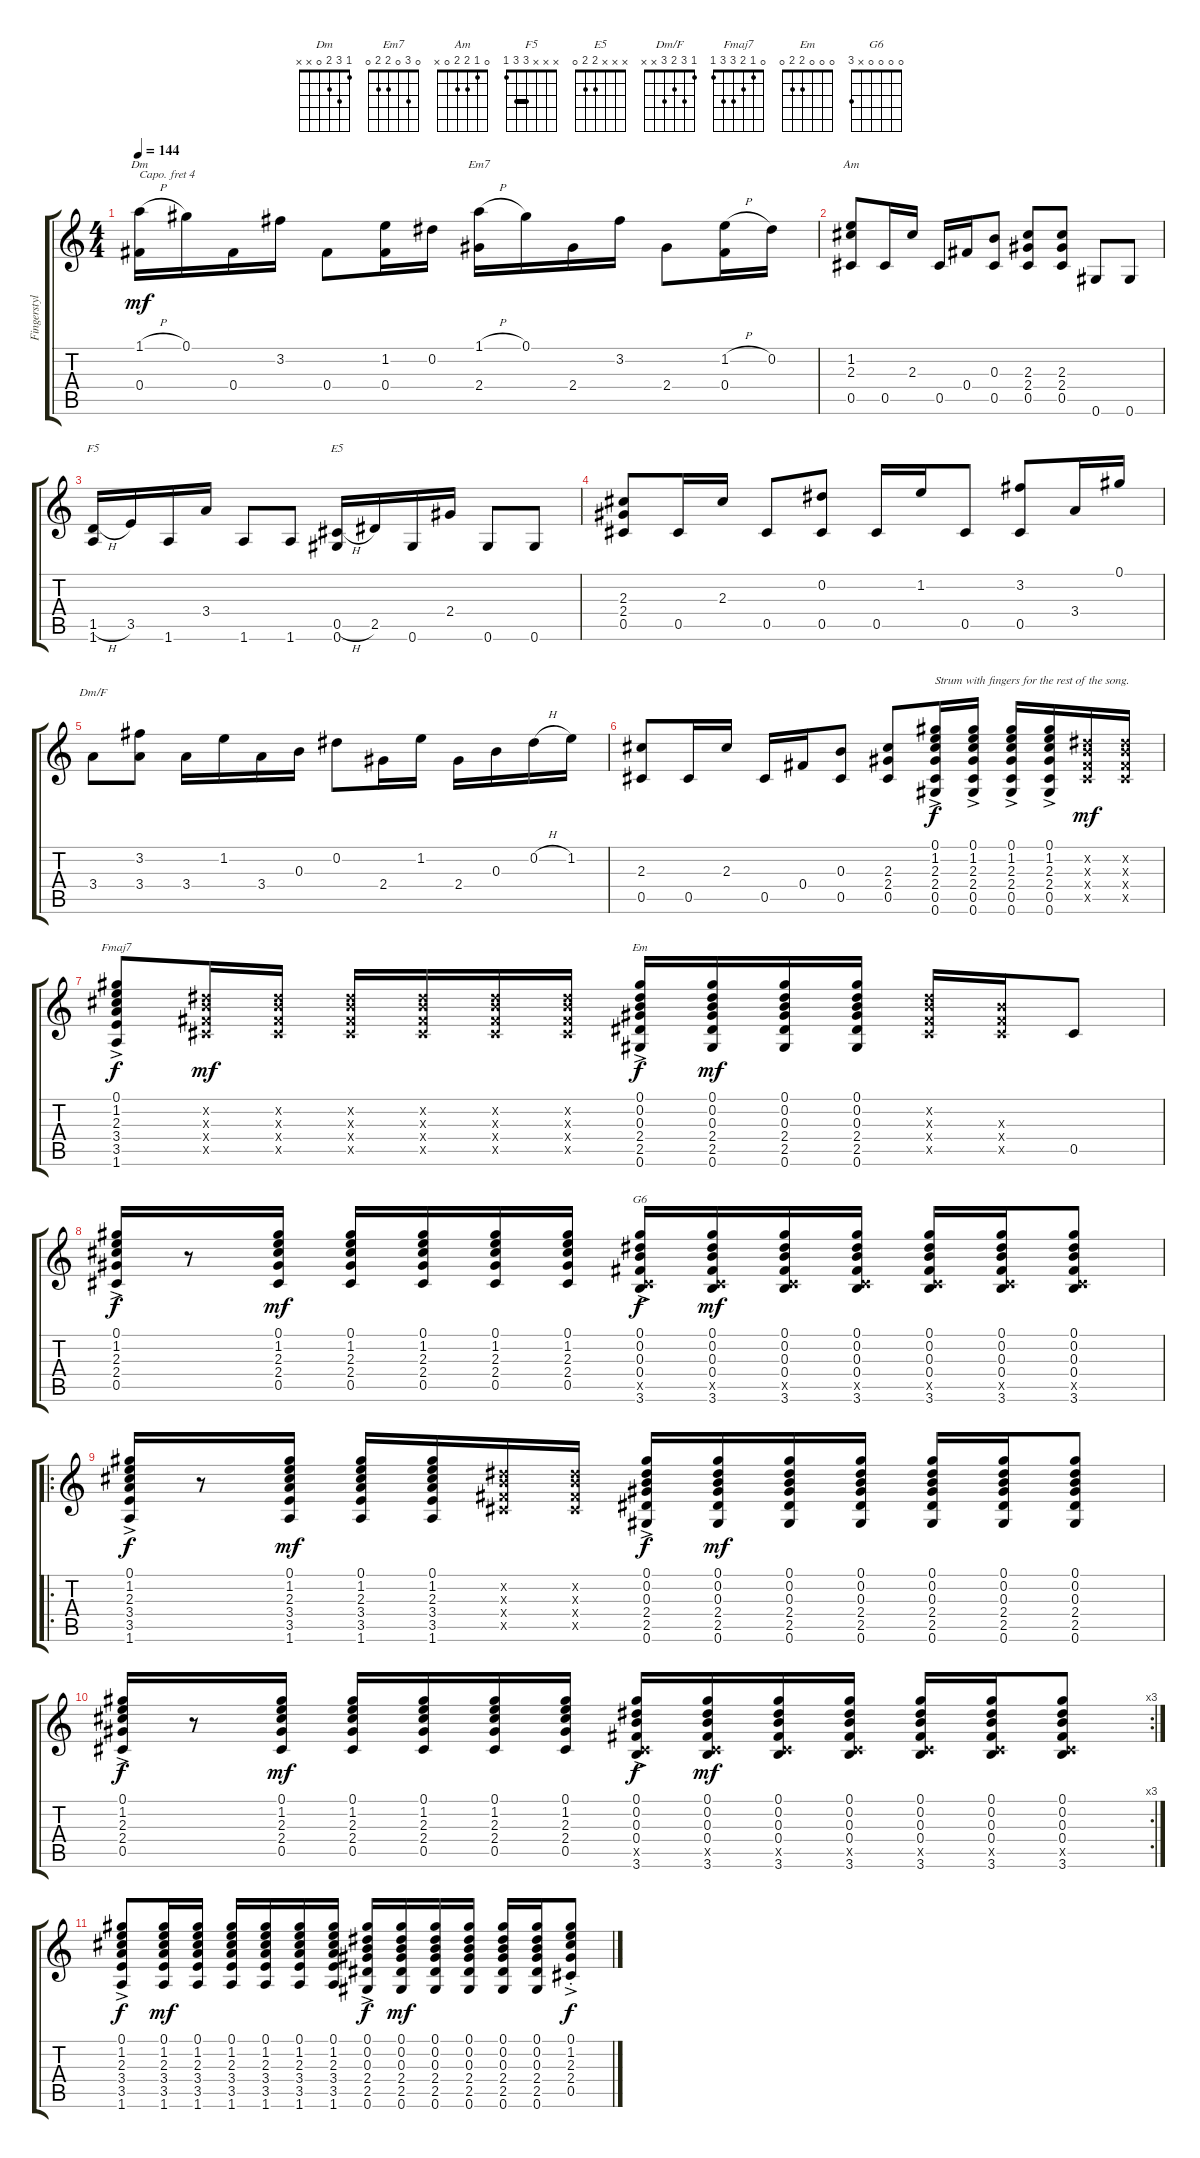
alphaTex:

\track ("Fingerstyle Acoustic Guitar" "Fingerstyl") {instrument acousticguitarsteel}
\staff {score tabs}
\capo 4
\tuning (E4 B3 G3 D3 A2 E2) {hide}
\chord ("Dm" 1 3 2 0 x x)
\chord ("Em7" 0 3 0 2 2 0)
\chord ("Am" 0 1 2 2 0 x)
\chord ("F5" x x x 3 3 1) {barre 3}
\chord ("E5" x x x 2 2 0)
\chord ("Dm/F" 1 3 2 3 x x)
\chord ("Fmaj7" 0 1 2 3 3 1)
\chord ("Em" 0 0 0 2 2 0)
\chord ("G6" 0 0 0 0 x 3)
\ts (4 4)
\tempo 144
\clef g2
\ks c
(1.1{h} 0.4).16{ch "Dm" dy mf} 0.1.16 0.4.16 3.2.16 0.4.8 (1.2 0.4).16 0.2.16 (1.1{h} 2.4).16{ch "Em7"} 0.1.16 2.4.16 3.2.16 2.4.8 (1.2{h} 0.4).16 0.2.16 |
(1.2 2.3 0.5).8{ch "Am"} 0.5.16 2.3.16 0.5.16 0.4.16 (0.3 0.5).8 (2.3 2.4 0.5).8 (2.3 2.4 0.5).8 0.6.8 0.6.8 |
(1.5{h} 1.6).16{ch "F5"} 3.5.16 1.6.16 3.4.16 1.6.8 1.6.8 (0.5{h} 0.6).16{ch "E5"} 2.5.16 0.6.16 2.4.16 0.6.8 0.6.8 |
(2.3 2.4 0.5).8 0.5.16 2.3.16 0.5.8 (0.2 0.5).8 0.5.16 1.2.16 0.5.8 (3.2 0.5).8 3.4.16 0.1.16 |
3.4.8{ch "Dm/F"} (3.2 3.4).8 3.4.16 1.2.16 3.4.16 0.3.16 0.2.8 2.4.16 1.2.16 2.4.16 0.3.16 0.2{h}.16 1.2.16 |
(2.3 0.5).8 0.5.16 2.3.16 0.5.16 0.4.16 (0.3 0.5).8 (2.3 2.4 0.5).8 (0.1{ac} 1.2{ac} 2.3{ac} 2.4{ac} 0.5{ac} 0.6{ac}).16{txt "Strum with fingers for the rest of the song." dy f} (0.1{ac} 1.2{ac} 2.3{ac} 2.4{ac} 0.5{ac} 0.6{ac}).16 (0.1{ac} 1.2{ac} 2.3{ac} 2.4{ac} 0.5{ac} 0.6{ac}).16 (0.1{ac} 1.2{ac} 2.3{ac} 2.4{ac} 0.5{ac} 0.6{ac}).16 (0.2{x} 0.3{x} 0.4{x} 0.5{x}).16{dy mf} (0.2{x} 0.3{x} 0.4{x} 0.5{x}).16 |
(0.1{ac} 1.2{ac} 2.3{ac} 3.4{ac} 3.5{ac} 1.6{ac}).8{ch "Fmaj7" dy f} (0.2{x} 0.3{x} 0.4{x} 0.5{x}).16{dy mf} (0.2{x} 0.3{x} 0.4{x} 0.5{x}).16 (0.2{x} 0.3{x} 0.4{x} 0.5{x}).16 (0.2{x} 0.3{x} 0.4{x} 0.5{x}).16 (0.2{x} 0.3{x} 0.4{x} 0.5{x}).16 (0.2{x} 0.3{x} 0.4{x} 0.5{x}).16 (0.1{ac} 0.2{ac} 0.3{ac} 2.4{ac} 2.5{ac} 0.6{ac}).16{ch "Em" dy f} (0.1 0.2 0.3 2.4 2.5 0.6).16{dy mf} (0.1 0.2 0.3 2.4 2.5 0.6).16 (0.1 0.2 0.3 2.4 2.5 0.6).16 (0.2{x} 0.3{x} 0.4{x} 0.5{x}).16 (0.3{x} 0.4{x} 0.5{x}).16 0.5.8 |
(0.1{ac} 1.2{ac} 2.3{ac} 2.4{ac} 0.5{ac}).16{dy f} r.8 (0.1 1.2 2.3 2.4 0.5).16{dy mf} (0.1 1.2 2.3 2.4 0.5).16 (0.1 1.2 2.3 2.4 0.5).16 (0.1 1.2 2.3 2.4 0.5).16 (0.1 1.2 2.3 2.4 0.5).16 (0.1{ac} 0.2{ac} 0.3{ac} 0.4{ac} 0.5{ac x} 3.6{ac}).16{ch "G6" dy f} (0.1 0.2 0.3 0.4 0.5{x} 3.6).16{dy mf} (0.1 0.2 0.3 0.4 0.5{x} 3.6).16 (0.1 0.2 0.3 0.4 0.5{x} 3.6).16 (0.1 0.2 0.3 0.4 0.5{x} 3.6).16 (0.1 0.2 0.3 0.4 0.5{x} 3.6).16 (0.1 0.2 0.3 0.4 0.5{x} 3.6).8 |
\ro
(0.1{ac} 1.2{ac} 2.3{ac} 3.4{ac} 3.5{ac} 1.6{ac}).16{dy f} r.8 (0.1 1.2 2.3 3.4 3.5 1.6).16{dy mf} (0.1 1.2 2.3 3.4 3.5 1.6).16 (0.1 1.2 2.3 3.4 3.5 1.6).16 (0.2{x} 0.3{x} 0.4{x} 0.5{x}).16 (0.2{x} 0.3{x} 0.4{x} 0.5{x}).16 (0.1{ac} 0.2{ac} 0.3{ac} 2.4{ac} 2.5{ac} 0.6{ac}).16{dy f} (0.1 0.2 0.3 2.4 2.5 0.6).16{dy mf} (0.1 0.2 0.3 2.4 2.5 0.6).16 (0.1 0.2 0.3 2.4 2.5 0.6).16 (0.1 0.2 0.3 2.4 2.5 0.6).16 (0.1 0.2 0.3 2.4 2.5 0.6).16 (0.1 0.2 0.3 2.4 2.5 0.6).8 |
\rc 3
(0.1{ac} 1.2{ac} 2.3{ac} 2.4{ac} 0.5{ac}).16{dy f} r.8 (0.1 1.2 2.3 2.4 0.5).16{dy mf} (0.1 1.2 2.3 2.4 0.5).16 (0.1 1.2 2.3 2.4 0.5).16 (0.1 1.2 2.3 2.4 0.5).16 (0.1 1.2 2.3 2.4 0.5).16 (0.1{ac} 0.2{ac} 0.3{ac} 0.4{ac} 0.5{ac x} 3.6{ac}).16{dy f} (0.1 0.2 0.3 0.4 0.5{x} 3.6).16{dy mf} (0.1 0.2 0.3 0.4 0.5{x} 3.6).16 (0.1 0.2 0.3 0.4 0.5{x} 3.6).16 (0.1 0.2 0.3 0.4 0.5{x} 3.6).16 (0.1 0.2 0.3 0.4 0.5{x} 3.6).16 (0.1 0.2 0.3 0.4 0.5{x} 3.6).8 |
(0.1{ac} 1.2{ac} 2.3{ac} 3.4{ac} 3.5{ac} 1.6{ac}).8{dy f} (0.1 1.2 2.3 3.4 3.5 1.6).16{dy mf} (0.1 1.2 2.3 3.4 3.5 1.6).16 (0.1 1.2 2.3 3.4 3.5 1.6).16 (0.1 1.2 2.3 3.4 3.5 1.6).16 (0.1 1.2 2.3 3.4 3.5 1.6).16 (0.1 1.2 2.3 3.4 3.5 1.6).16 (0.1{ac} 0.2{ac} 0.3{ac} 2.4{ac} 2.5{ac} 0.6{ac}).16{dy f} (0.1 0.2 0.3 2.4 2.5 0.6).16{dy mf} (0.1 0.2 0.3 2.4 2.5 0.6).16 (0.1 0.2 0.3 2.4 2.5 0.6).16 (0.1 0.2 0.3 2.4 2.5 0.6).16 (0.1 0.2 0.3 2.4 2.5 0.6).16 (0.1{ac st} 1.2{ac st} 2.3{ac st} 2.4{ac st} 0.5{ac st}).8{dy f}
